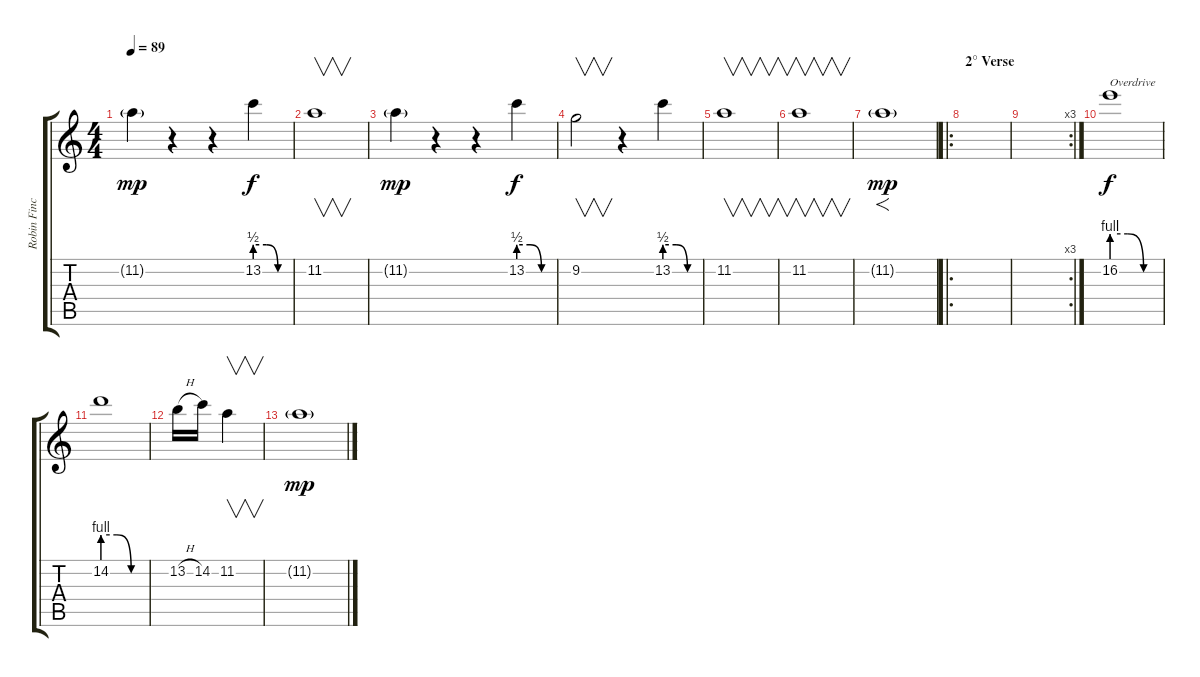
\track ("Robin Finck" "Robin Finc") {instrument overdrivenguitar}
\staff {score tabs}
\tuning (Eb4 Bb3 Gb3 Db3 Ab2 Eb2) {hide}
\ts (4 4)
\tempo 89
\clef g2
\ks c
11.2{g}.4{dy mp} r.4 r.4 13.2{be (custom 0 2 20 2 40 0 60 0)}.4{dy f} |
11.2.1{v} |
11.2{g}.4{dy mp} r.4 r.4 13.2{be (custom 0 2 20 2 40 0 60 0)}.4{dy f} |
9.2.2{v} r.4 13.2{be (custom 0 2 20 2 40 0 60 0)}.4 |
11.2.1{v} |
11.2.1{v} |
11.2{g}.1{f dy mp} |
\ro
\section ("" "2° Verse")
|
\rc 3
|
16.2{be (custom 0 4 20 4 40 0 60 0)}.1{txt "Overdrive" dy f instrument overdrivenguitar} |
14.2{be (custom 0 4 20 4 40 0 60 0)}.1 |
13.2{h}.16 14.2.16 11.2.4{v} |
11.2{g}.1{dy mp}
